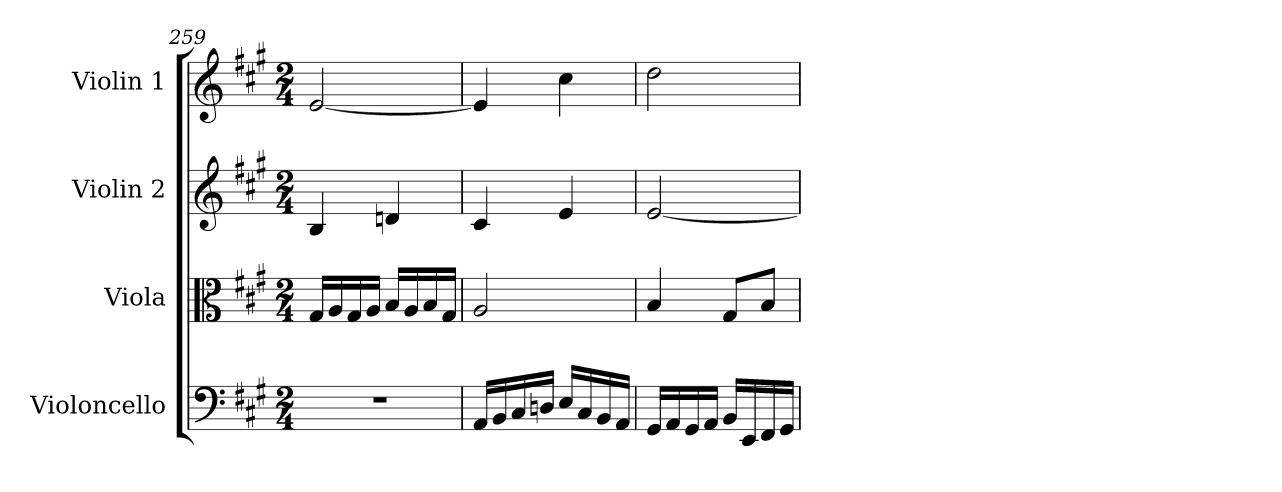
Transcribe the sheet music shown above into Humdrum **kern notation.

**kern	**kern	**kern	**kern
*part4	*part3	*part2	*part1
*staff4	*staff3	*staff2	*staff1
*I"Violoncello	*I"Viola	*I"Violin 2	*I"Violin 1
*I'Vc	*I'Vla	*I'Vln	*I'Vln
*clefF4	*clefC3	*clefG2	*clefG2
*k[f#c#g#]	*k[f#c#g#]	*k[f#c#g#]	*k[f#c#g#]
*M2/4	*M2/4	*M2/4	*M2/4
=259	=259	=259	=259
2r	16G#/LL	4B/	[2e/
.	16A/	.	.
.	16G#/	.	.
.	16A/JJ	.	.
.	16B/LL	4dn/	.
.	16A/	.	.
.	16B/	.	.
.	16G#/JJ	.	.
=260	=260	=260	=260
16AA/LL	2A/	4c#/	4e/]
16BB/	.	.	.
16C#/	.	.	.
16Dn/JJ	.	.	.
16E/LL	.	4e/	4cc#\
16C#/	.	.	.
16BB/	.	.	.
16AA/JJ	.	.	.
!!LO:LB:g=z
=261	=261	=261	=261
16GG#/LL	4B/	[2e/	2dd\
16AA/	.	.	.
16GG#/	.	.	.
16AA/JJ	.	.	.
16BB/LL	8G#/L	.	.
16EE/	.	.	.
16FF#/	8B/J	.	.
16GG#/JJ	.	.	.
=	=	=	=
*-	*-	*-	*-
